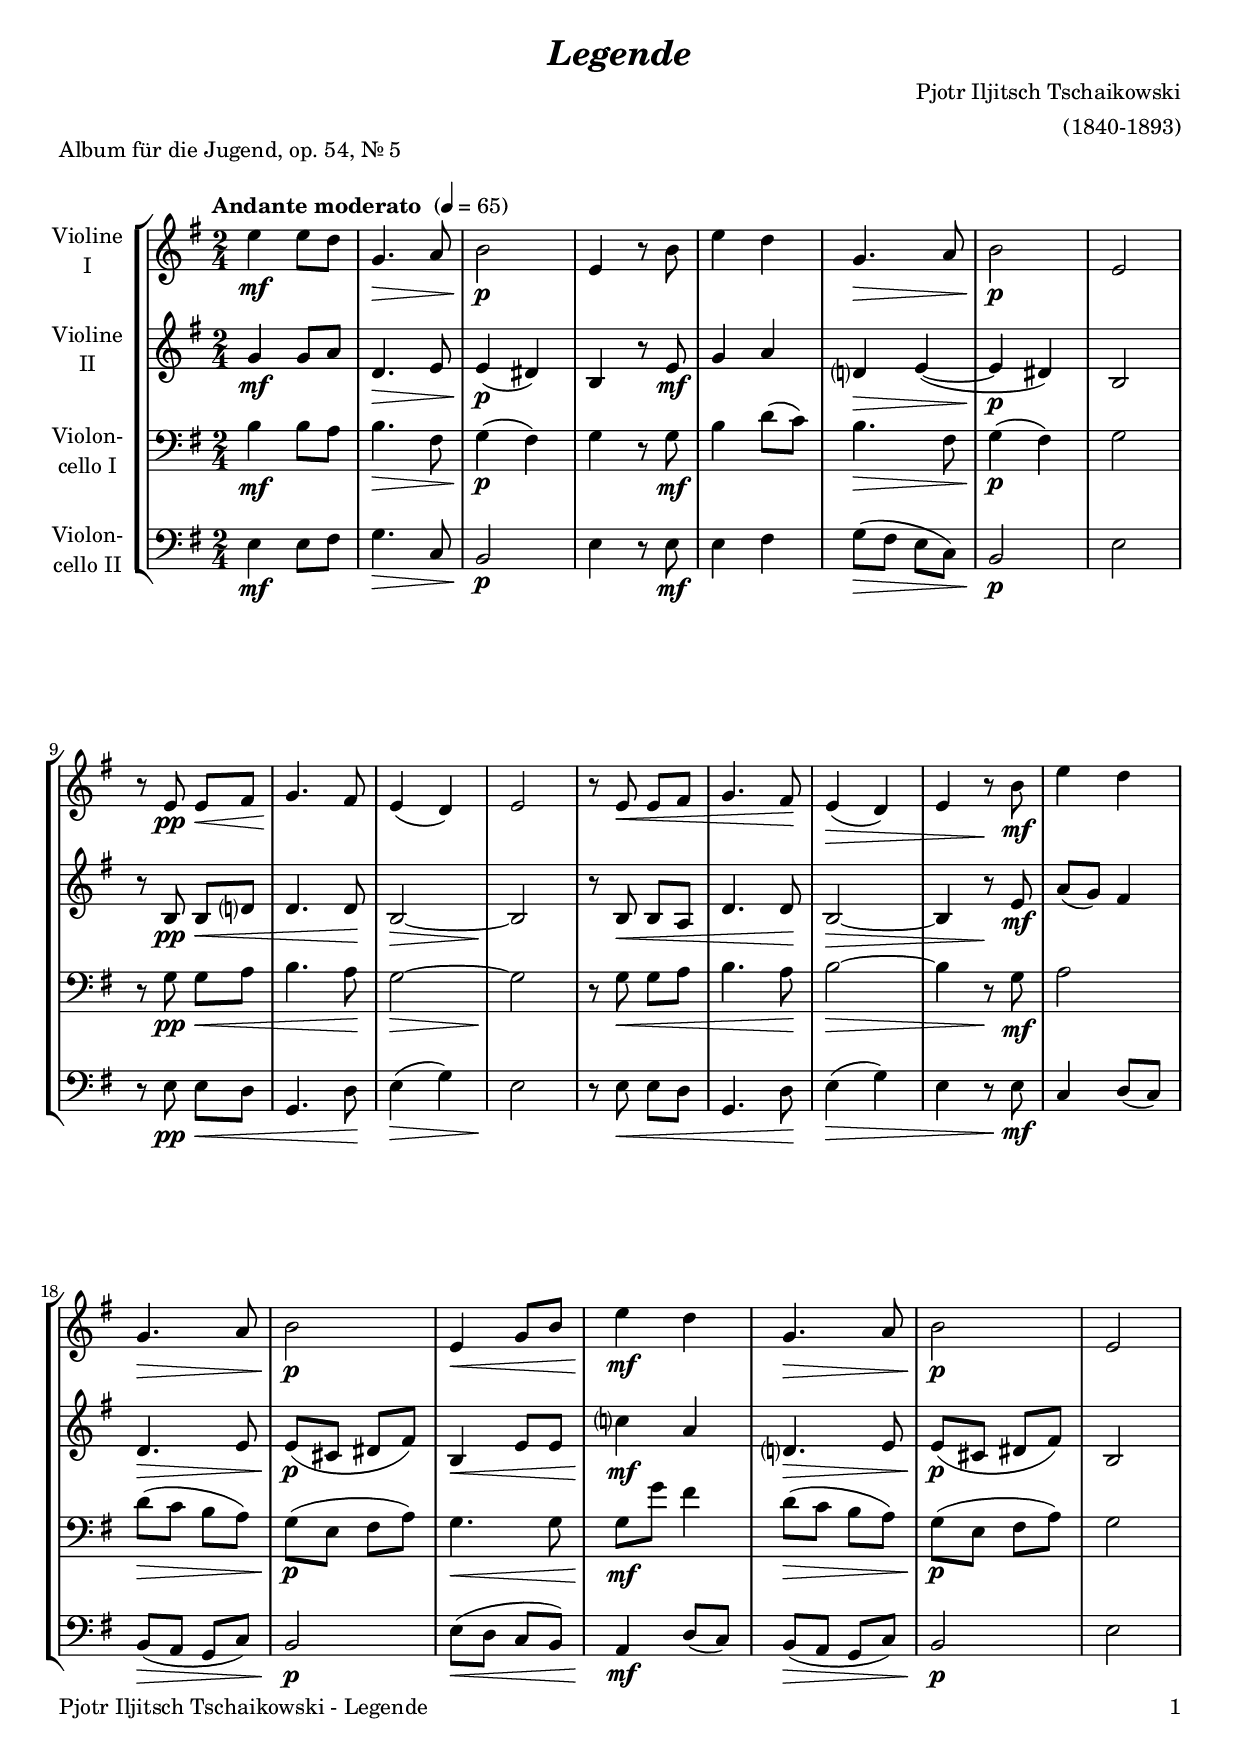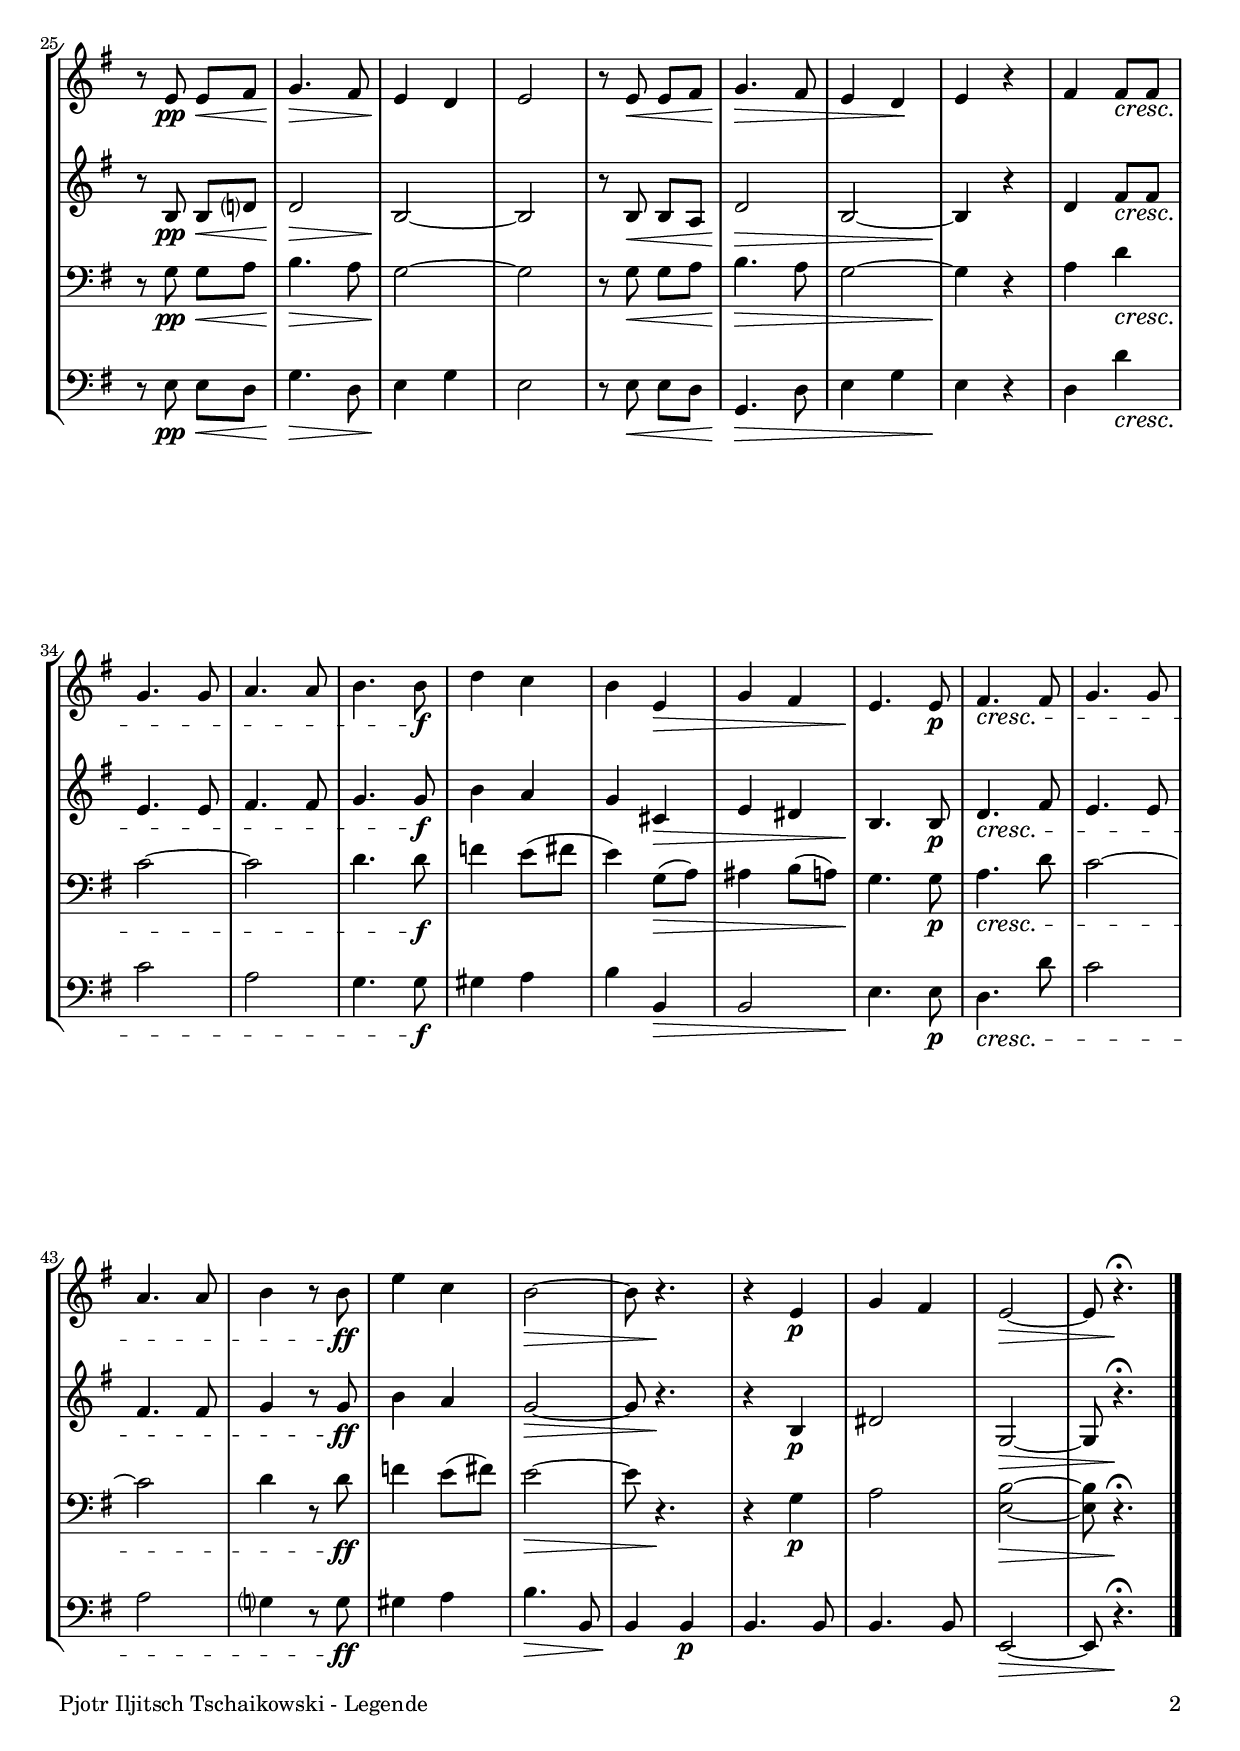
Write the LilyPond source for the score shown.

\version "2.22.0"
\include "deutsch.ly"
  
#(set-global-staff-size 19)

\header {
  title     = \markup \bold \italic "Legende"
  composer  = "Pjotr Iljitsch Tschaikowski"
  arranger  = "(1840-1893)"
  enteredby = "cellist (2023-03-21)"
  piece     = "Album für die Jugend, op. 54, Nr. 5"
}

voiceconsts = {
  \key e \minor
  \time 2/4
  \clef "treble"
%  \numericTimeSignature
  \compressEmptyMeasures
  % Set default beaming for all staves
%  \set Timing.beamExceptions = #'()
%  \set Timing.baseMoment     = #(ly:make-moment 1 4)
%  \set Timing.beatStructure  = #'(1 1 1)
  \tempo "Andante moderato " 4=65
}

mifl = "flute"
mivl = "violin"
miba = "cello"
mipz = "pizzicato strings"

va = \relative c'' {
  \voiceconsts

  e4\mf e8 d
  g,4.\> a8
  h2\!\p
  e,4 r8 h'
  e4 d
  g,4.\> a8
  h2\!\p
  e,
  r8 e\pp\< e fis
  g4.\! fis8

  e4( d)
  e2
  r8 e\< e fis
  g4. fis8\!
  e4(\> d)
  e r8\! h'\mf
  e4 d
  g,4.\> a8
  h2\!\p
  e,4\< g8 h
  e4\!\mf d

  g,4.\> a8
  h2\!\p
  e,
  r8 e\pp\< e fis
  g4.\!\> fis8
  e4\! d
  e2
  r8 e\< e fis
  g4.\!\> fis8
  e4 d\!
  e4 r

  fis fis8\cresc fis
  g4. g8
  a4. a8
  h4. h8\f
  d4 c
  h e,\>
  g fis
  e4.\! e8\p
  fis4.\cresc fis8

  g4. g8
  a4. a8
  h4 r8 h\ff
  e4 c
  h2~\>
  h8 r4.\!
  r4 e,\p
  g fis
  e2~\>
  e8 r4.\!\fermata \bar "|."
}

vb = \relative c'' {
  \voiceconsts

  g4\mf g8 a
  d,4.\> e8
  e4(\!\p dis)
  h4 r8 e\mf
  g4 a
  d,?\> e(~
  e\!\p dis)
  h2
  r8 h\pp\< h d?
  d4. d8\!

  h2~\>
  h\!
  r8 h\< h a
  d4. d8\!
  h2~\>
  h4 r8\! e\mf
  a( g) fis4
  d4.\> e8
  e(\!\p cis dis fis)
  h,4\< e8 e
  c'?4\!\mf a

  d,?4.\> e8
  e(\!\p cis dis fis)
  h,2
  r8 h\pp\< h d?
  d2\!\>
  h~\!
  h
  r8 h\< h a
  d2\!\>
  h~
  h4\! r

  d fis8\cresc fis
  e4. e8
  fis4. fis8
  g4. g8\f
  h4 a
  g cis,\>
  e dis
  h4.\! h8\p
  d4.\cresc fis8

  e4. e8
  fis4. fis8
  g4 r8 g\ff
  h4 a
  g2~\>
  g8 r4.\!
  r4 h,\p
  dis2
  g,~\>
  g8 r4.\!\fermata \bar "|."
}

vc = \relative c' {
  \voiceconsts
  \clef "bass"

  h4\mf h8 a
  h4.\> fis8
  g4(\!\p fis)
  g r8 g\mf
  h4 d8( c)
  h4.\> fis8
  g4(\!\p fis)
  g2
  r8 g\pp\< g a
  h4. a8\!

  g2~\>
  g\!
  r8 g\< g a
  h4. a8\!
  h2~\>
  h4 r8\! g\mf
  a2
  d8(\> c h a)
  g(\!\p e fis a)
  g4.\< g8
  g\!\mf g' fis4

  d8(\> c h a)
  g(\!\p e fis a)
  g2
  r8 g\pp\< g a
  h4.\!\> a8
  g2~\!
  g
  r8 g\< g a
  h4.\!\> a8
  g2~
  g4\! r

  a d\cresc
  c2~
  c
  d4. d8\f
  f4 e8( fis
  e4) g,8(\> a)
  ais4 h8( a)
  g4.\! g8\p
  a4.\cresc d8

  c2~
  c
  d4 r8 d\ff
  f4 e8( fis)
  e2~\>
  e8 r4.\!
  r4 g,\p
  a2
  <e h'>~\>
  <e h'>8 r4.\!\fermata \bar "|."
}

vd = \relative c {
  \voiceconsts
  \clef "bass"

  e4\mf e8 fis
  g4.\> c,8
  h2\!\p
  e4 r8 e\mf
  e4 fis
  g8(\> fis e c)
  h2\!\p
  e
  r8 e\pp\< e d
  g,4. d'8\!

  e4(\> g)
  e2\!
  r8 e\< e d
  g,4. d'8\!
  e4(\> g)
  e r8 e\mf
  c4 d8( c)
  h(\> a g c)
  h2\!\p
  e8(\< d c h)
  a4\!\mf d8( c)

  h(\> a g c)
  h2\!\p
  e
  r8 e\pp\< e d
  g4.\!\> d8
  e4\! g
  e2
  r8 e\< e d
  g,4.\!\> d'8
  e4 g
  e\! r

  d d'\cresc
  c2
  a
  g4. g8\f
  gis4 a
  h h,\>
  h2
  e4.\! e8\p
  d4.\cresc d'8

  c2
  a
  g?4 r8 g\ff
  gis4 a
  h4.\> h,8
  h4\! h\p
  h4. h8
  h4. h8
  e,2~\>
  e8 r4.\!\fermata \bar "|."
}


music = \new StaffGroup <<
      \new Staff {
	\set Staff.midiInstrument = \mivl
	\set Staff.instrumentName = \markup \center-column { "Violine" "I" }
	\transpose e e { \va }
      }

      \new Staff {
	\set Staff.midiInstrument = \mivl
	\set Staff.instrumentName = \markup \center-column { "Violine" "II" }
	\transpose e e { \vb }
      }

      \new Staff {
	\set Staff.midiInstrument = \miba
	\set Staff.instrumentName = \markup \center-column { "Violon-" "cello I" }
	\transpose e e { \vc }
      }

      \new Staff {
	\set Staff.midiInstrument = \miba
	\set Staff.instrumentName = \markup \center-column { "Violon-" "cello II" }
	\transpose e e { \vd }
      }
>>
\book {
   \paper {
    print-page-number = ##t
    print-first-page-number = ##t
    ragged-last-bottom = ##f
    oddHeaderMarkup = \markup \null
    evenHeaderMarkup = \markup \null
    oddFooterMarkup = \markup {
      \fill-line {
        \on-the-fly #print-page-number-check-first
        "Pjotr Iljitsch Tschaikowski - Legende" \fromproperty #'page:page-number-string
      }
    }
    evenFooterMarkup = \oddFooterMarkup
  } \score {
    \music
    \layout {}
  }

  \score {
    \unfoldRepeats \music

    \midi {
      \context {
        \Score
      }
    }
  }
}